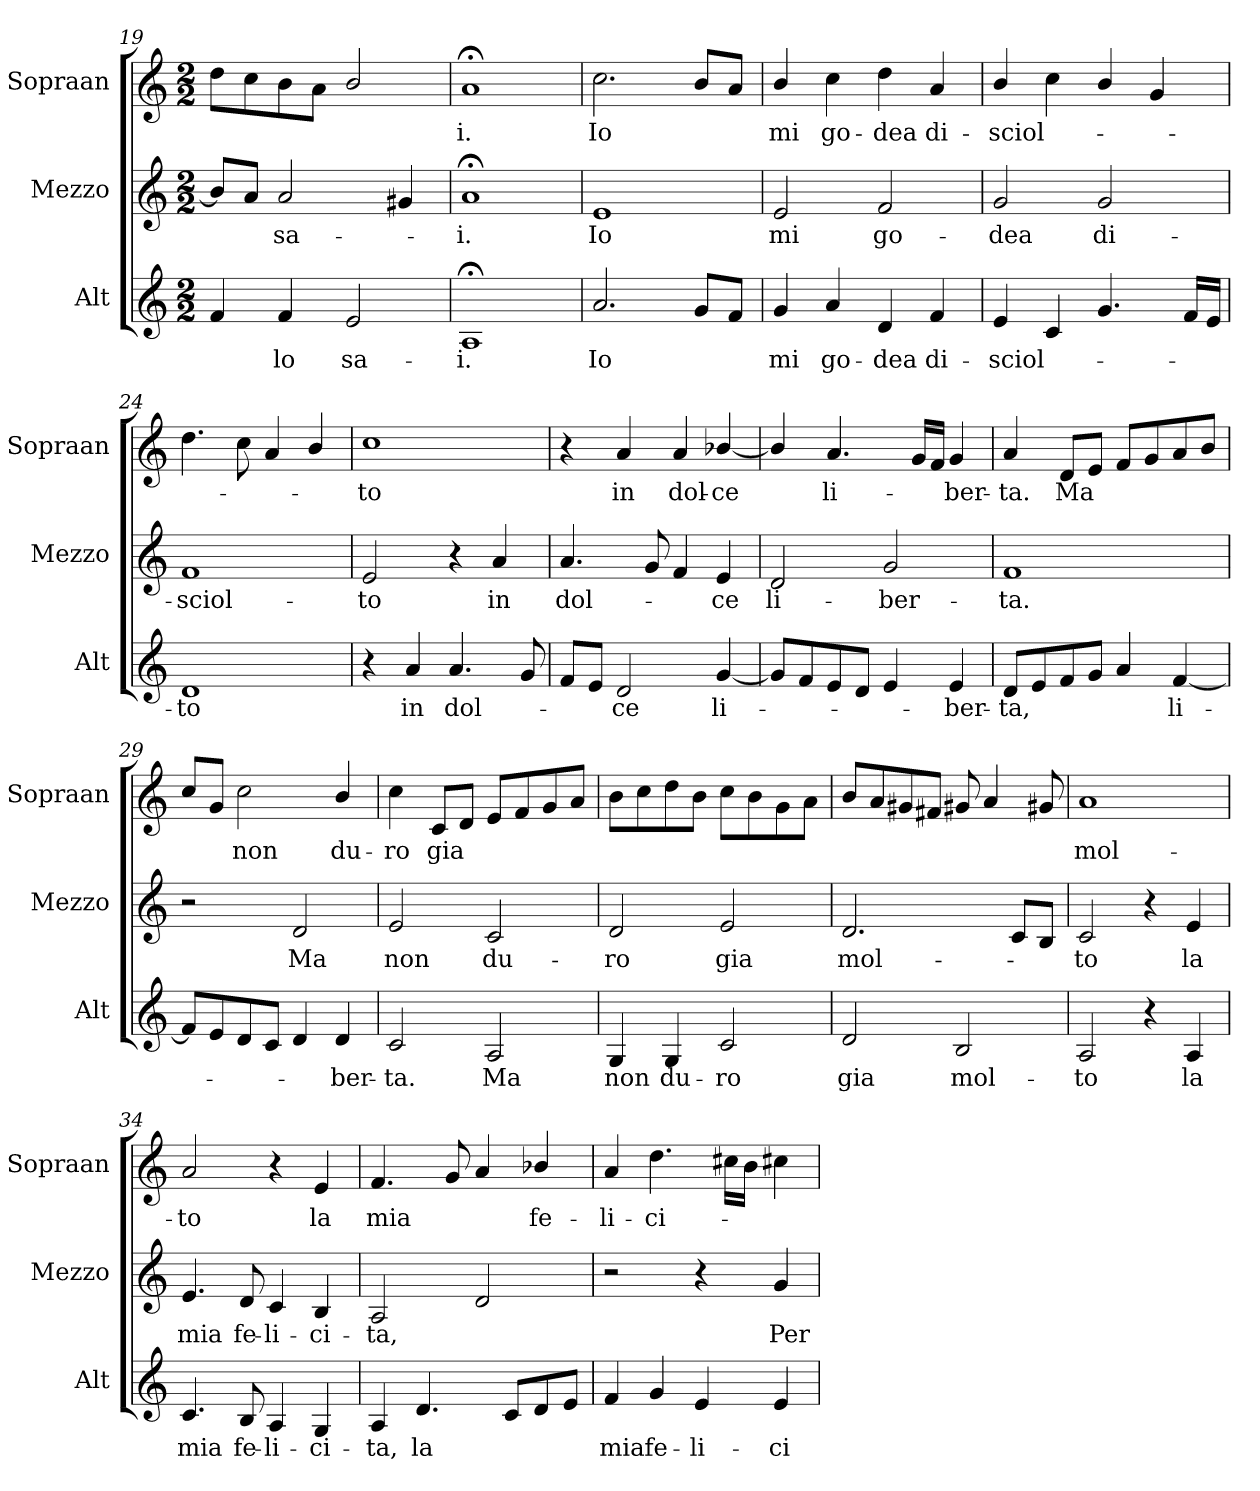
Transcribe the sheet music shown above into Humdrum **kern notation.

**kern	**text	**kern	**text	**kern	**text
*part3	*part3	*part2	*part2	*part1	*part1
*staff3	*staff3	*staff2	*staff2	*staff1	*staff1
*I"Alt	*	*I"Mezzo	*	*I"Sopraan	*
*I'Alt	*	*I'Mezzo	*	*I'Sopraan	*
*clefG2	*	*clefG2	*	*clefG2	*
*k[]	*	*k[]	*	*k[]	*
*C:	*	*C:	*	*C:	*
*M2/2	*	*M2/2	*	*M2/2	*
=19	=19	=19	=19	=19	=19
4f/	.	8b/L]	.	8dd\L	.
.	.	8a/J	.	8cc\	.
!	!LO:LY:b	!	!LO:LY:b	!	!
4f/	lo	2a/	sa-	8b\	.
.	.	.	.	8a\J	.
!	!LO:LY:b	!	!	!	!
2e/	sa-	.	.	2b/	.
.	.	4g#X/	.	.	.
=20	=20	=20	=20	=20	=20
!	!LO:LY:b	!	!LO:LY:b	!	!LO:LY:b
1A;	-i.	1a;	-i.	1a;	-i.
!!LO:PB:g=z
=21	=21	=21	=21	=21	=21
!	!LO:LY:b	!	!LO:LY:b	!	!LO:LY:b
2.a/	Io	1e	Io	2.cc\	Io
8g/L	.	.	.	8b/L	.
8f/J	.	.	.	8a/J	.
=22	=22	=22	=22	=22	=22
!	!LO:LY:b	!	!LO:LY:b	!	!LO:LY:b
4g/	mi	2e/	mi	4b/	mi
!	!LO:LY:b	!	!	!	!LO:LY:b
4a/	go-	.	.	4cc\	go-
!	!LO:LY:b	!	!LO:LY:b	!	!LO:LY:b
4d/	-dea	2f/	go-	4dd\	-dea
!	!LO:LY:b	!	!	!	!LO:LY:b
4f/	di-	.	.	4a/	di-
=23	=23	=23	=23	=23	=23
!	!LO:LY:b	!	!LO:LY:b	!	!LO:LY:b
4e/	-sciol-	2g/	-dea	4b/	-sciol-
4c/	.	.	.	4cc\	.
!	!	!	!LO:LY:b	!	!
4.g/	.	2g/	di-	4b/	.
.	.	.	.	4g/	.
16f/LL	.	.	.	.	.
16e/JJ	.	.	.	.	.
=24	=24	=24	=24	=24	=24
!	!LO:LY:b	!	!LO:LY:b	!	!
1d	-to	1f	-sciol-	4.dd\	.
.	.	.	.	8cc\	.
.	.	.	.	4a/	.
.	.	.	.	4b/	.
=25	=25	=25	=25	=25	=25
!	!	!	!LO:LY:b	!	!LO:LY:b
4r	.	2e/	-to	1cc	-to
!	!LO:LY:b	!	!	!	!
4a/	in	.	.	.	.
!	!LO:LY:b	!	!	!	!
4.a/	dol-	4r	.	.	.
!	!	!	!LO:LY:b	!	!
.	.	4a/	in	.	.
8g/	.	.	.	.	.
!!LO:LB:g=z
=26	=26	=26	=26	=26	=26
!	!	!	!LO:LY:b	!	!
8f/L	.	4.a/	dol-	4r	.
8e/J	.	.	.	.	.
!	!LO:LY:b	!	!	!	!LO:LY:b
2d/	-ce	.	.	4a/	in
.	.	8g/	.	.	.
!	!	!	!	!	!LO:LY:b
.	.	4f/	.	4a/	dol-
!	!LO:LY:b	!	!LO:LY:b	!	!LO:LY:b
[4g/	li-	4e/	-ce	[4b-X/	-ce
=27	=27	=27	=27	=27	=27
!	!	!	!LO:LY:b	!	!
8g/L]	.	2d/	li-	4b-/]	.
8f/	.	.	.	.	.
!	!	!	!	!	!LO:LY:b
8e/	.	.	.	4.a/	li-
8d/J	.	.	.	.	.
!	!	!	!LO:LY:b	!	!
4e/	.	2g/	-ber-	.	.
.	.	.	.	16g/LL	.
.	.	.	.	16f/JJ	.
!	!LO:LY:b	!	!	!	!LO:LY:b
4e/	-ber-	.	.	4g/	-ber-
=28	=28	=28	=28	=28	=28
!	!LO:LY:b	!	!LO:LY:b	!	!LO:LY:b
8d/L	-ta,	1f	-ta.	4a/	-ta.
8e/	.	.	.	.	.
!	!	!	!	!	!LO:LY:b
8f/	.	.	.	8d/L	Ma
8g/J	.	.	.	8e/J	.
4a/	.	.	.	8f/L	.
.	.	.	.	8g/	.
!	!LO:LY:b	!	!	!	!
[4f/	li-	.	.	8a/	.
.	.	.	.	8b/J	.
=29	=29	=29	=29	=29	=29
8f/L]	.	2r	.	8cc/L	.
8e/	.	.	.	8g/J	.
!	!	!	!	!	!LO:LY:b
8d/	.	.	.	2cc\	non
8c/J	.	.	.	.	.
!	!	!	!LO:LY:b	!	!
4d/	.	2d/	Ma	.	.
!	!LO:LY:b	!	!	!	!LO:LY:b
4d/	-ber-	.	.	4b/	du-
!!LO:LB:g=z
=30	=30	=30	=30	=30	=30
!	!LO:LY:b	!	!LO:LY:b	!	!LO:LY:b
2c/	-ta.	2e/	non	4cc\	-ro
!	!	!	!	!	!LO:LY:b
.	.	.	.	8c/L	gia
.	.	.	.	8d/J	.
!	!LO:LY:b	!	!LO:LY:b	!	!
2A/	Ma	2c/	du-	8e/L	.
.	.	.	.	8f/	.
.	.	.	.	8g/	.
.	.	.	.	8a/J	.
=31	=31	=31	=31	=31	=31
!	!LO:LY:b	!	!LO:LY:b	!	!
4G/	non	2d/	-ro	8b\L	.
.	.	.	.	8cc\	.
!	!LO:LY:b	!	!	!	!
4G/	du-	.	.	8dd\	.
.	.	.	.	8b\J	.
!	!LO:LY:b	!	!LO:LY:b	!	!
2c/	-ro	2e/	gia	8cc\L	.
.	.	.	.	8b\	.
.	.	.	.	8g\	.
.	.	.	.	8a\J	.
=32	=32	=32	=32	=32	=32
!	!LO:LY:b	!	!LO:LY:b	!	!
2d/	gia	2.d/	mol-	8b/L	.
.	.	.	.	8a/	.
.	.	.	.	8g#X/	.
.	.	.	.	8f#X/J	.
!	!LO:LY:b	!	!	!	!
2B/	mol-	.	.	8g#X/	.
.	.	.	.	4a/	.
.	.	8c/L	.	.	.
.	.	8B/J	.	8g#X/	.
=33	=33	=33	=33	=33	=33
!	!LO:LY:b	!	!LO:LY:b	!	!LO:LY:b
2A/	-to	2c/	-to	1a	mol-
4r	.	4r	.	.	.
!	!LO:LY:b	!	!LO:LY:b	!	!
4A/	la	4e/	la	.	.
!!LO:LB:g=z
=34	=34	=34	=34	=34	=34
!	!LO:LY:b	!	!LO:LY:b	!	!LO:LY:b
4.c/	mia	4.e/	mia	2a/	-to
!	!LO:LY:b	!	!LO:LY:b	!	!
8B/	fe-	8d/	fe-	.	.
!	!LO:LY:b	!	!LO:LY:b	!	!
4A/	-li-	4c/	-li-	4r	.
!	!LO:LY:b	!	!LO:LY:b	!	!LO:LY:b
4G/	-ci-	4B/	-ci-	4e/	la
=35	=35	=35	=35	=35	=35
!	!LO:LY:b	!	!LO:LY:b	!	!LO:LY:b
4A/	-ta,	2A/	-ta,	4.f/	mia
!	!LO:LY:b	!	!	!	!
4.d/	la	.	.	.	.
.	.	.	.	8g/	.
.	.	2d/	.	4a/	.
8c/L	.	.	.	.	.
!	!	!	!	!	!LO:LY:b
8d/	.	.	.	4b-X/	fe-
8e/J	.	.	.	.	.
=36	=36	=36	=36	=36	=36
!	!LO:LY:b	!	!	!	!LO:LY:b
4f/	mia	2r	.	4a/	-li-
!	!LO:LY:b	!	!	!	!LO:LY:b
4g/	fe-	.	.	4.dd\	-ci-
!	!LO:LY:b	!	!	!	!
4e/	-li-	4r	.	.	.
.	.	.	.	16cc#X\LL	.
.	.	.	.	16b\JJ	.
!	!LO:LY:b	!	!LO:LY:b	!	!
4e/	-ci-	4g/	Per-	4cc#X\	.
=	=	=	=	=	=
*-	*-	*-	*-	*-	*-
